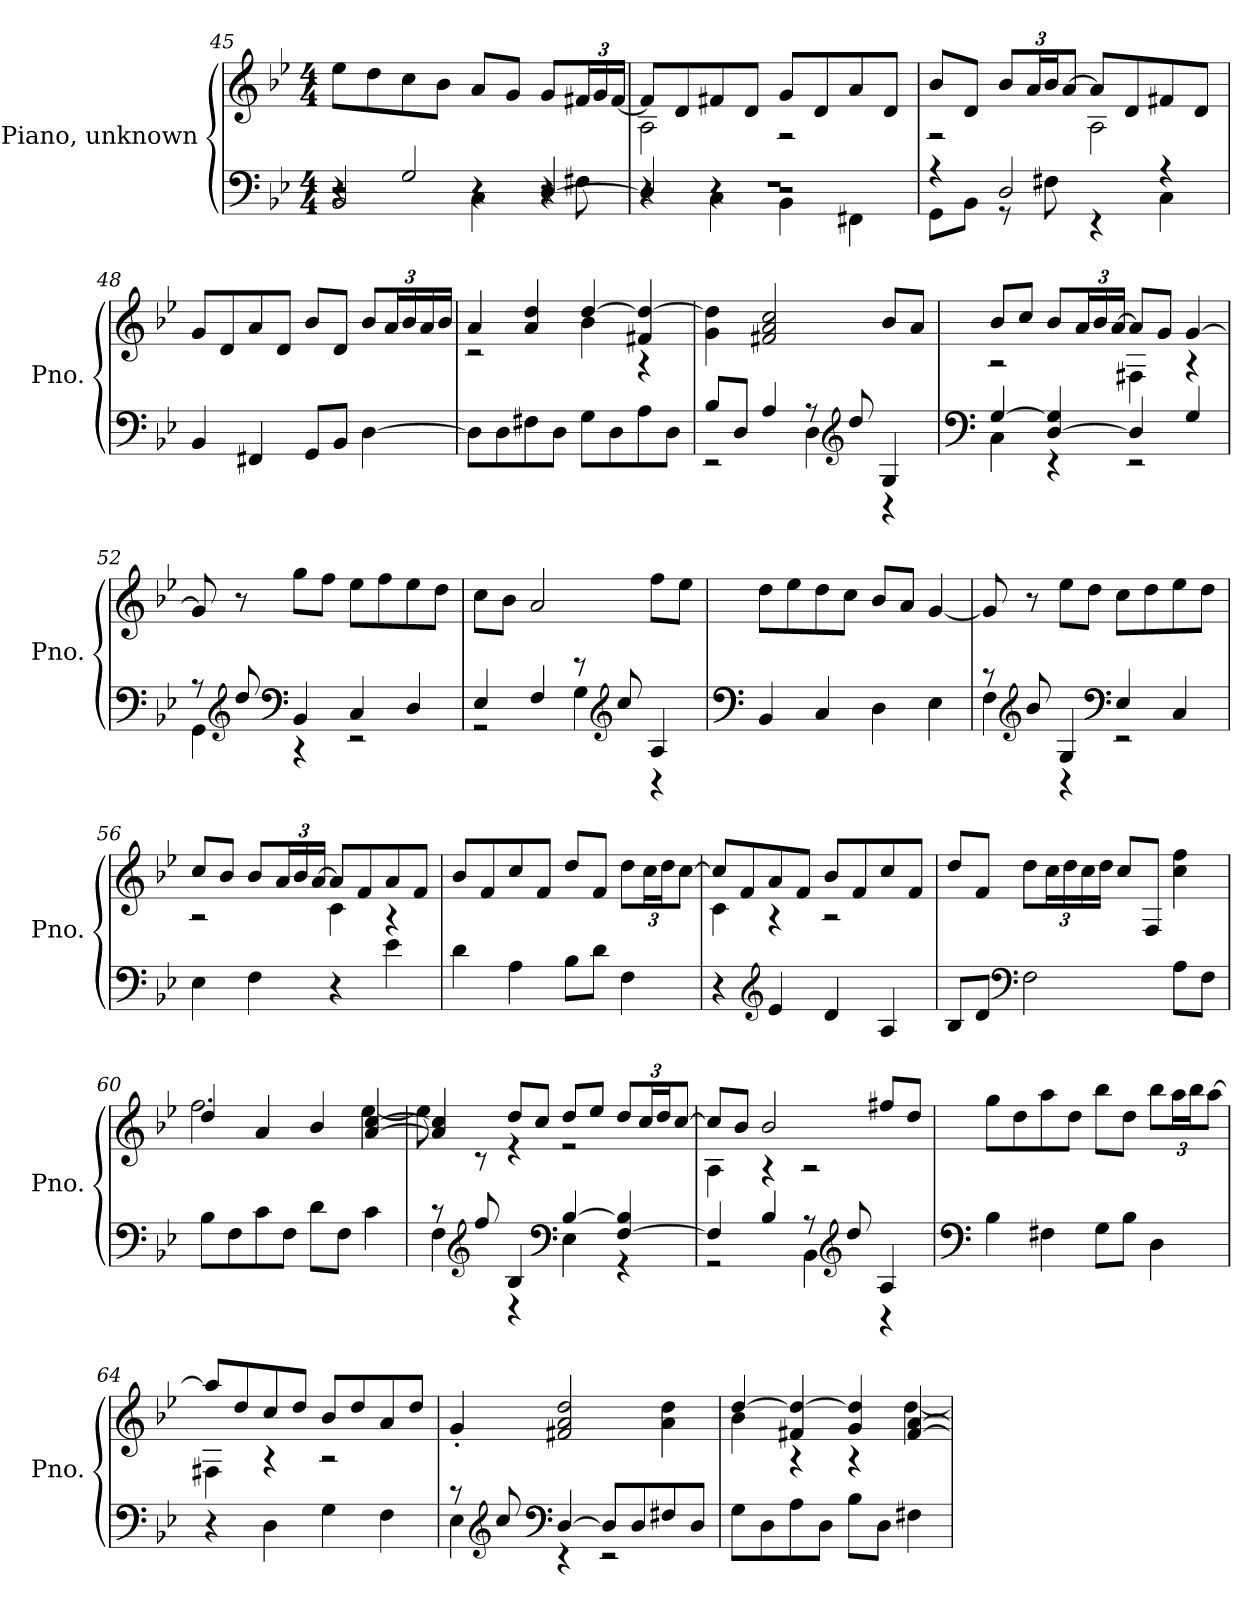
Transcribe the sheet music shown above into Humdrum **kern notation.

**kern	**kern
*part1	*part1
*staff2	*staff1
*I"Piano, unknown	*
*I'Pno.	*
*clefF4	*clefG2
*k[b-e-]	*k[b-e-]
*M4/4	*M4/4
=45	=45
*^	*
*	*^	*
4r	2r	2BB-/	8ee-\L
.	.	.	8dd\
2G/	.	.	8cc\
.	.	.	8b-\J
.	4C\	4r	8a/L
.	.	.	8g/J
4r	8r	[4D/	8g/L
*	*	*	*Xbrackettup
.	8F#X\	.	24f#X/L
.	.	.	24g/
.	.	.	[24f#/JJ
=46	=46	=46	=46
*	*	*	*^
1r	4r	4D/]	8f#/L]	2A\
.	.	.	8d/	.
.	4C\	4r	8f#X/	.
.	.	.	8d/J	.
.	4BB-\	2r	8g/L	2r
.	.	.	8d/	.
.	4FF#X\	.	8a/	.
.	.	.	8d/J	.
*	*v	*v	*	*
!!LO:LB:g=z	!!
=47	=47	=47	=47
4r	8GG\L	8b-/L	2r
.	8BB-\J	8d/J	.
2D/	8r	12b-/L	.
.	.	24a/L	.
.	8F#X\	24b-/J	.
.	.	[12a/J	.
.	4r	8a/L]	2A\
.	.	8d/	.
4r	4C\	8f#X/	.
.	.	8d/J	.
*v	*v	*	*
*	*v	*v
=48	=48
4BB-/	8g/L
.	8d/
4FF#X/	8a/
.	8d/J
8GG/L	8b-/L
8BB-/J	8d/J
[4D\	12b-/L
.	24a/L
.	24b-/
.	24a/
.	24b-/JJ
=49	=49
*	*^
8D\L]	4a/	2r
8D\	.	.
8F#X\	4a/ 4dd/	.
8D\J	.	.
8G\L	[4dd/	4b-\
8D\	.	.
8A\	4f#X/ 4dd/_	4r
8D\J	.	.
*	*v	*v
=50	=50
*^	*
8B-/L	2r	4g\ 4dd\]
8D/J	.	.
4A/	.	2f#X/ 2a/ 2cc/
8r	4D\	.
*clefG2	*	*
8dd/	.	.
4G/	4r	8b-/L
.	.	8a/J
!!LO:LB:g=z
=51	=51	=51
*clefF4	*	*
*	*	*^
[4G/	4C\	8b-/L	2r
.	.	8cc/J	.
[4D/ 4G/]	4r	8b-/L	.
.	.	24a/L	.
.	.	24b-/	.
.	.	[24a/JJ	.
4D/]	2r	8a/L]	4F#X\
.	.	8g/J	.
4G/	.	[4g/	4r
*	*	*v	*v
=52	=52	=52
8r	4GG\	8g/]
*clefG2	*	*
8dd/	.	8r
*clefF4	*	*
4BB-/	4r	8gg\L
.	.	8ff\J
4C/	2r	8ee-\L
.	.	8ff\
4D/	.	8ee-\
.	.	8dd\J
=53	=53	=53
4E-/	2r	8cc\L
.	.	8b-\J
4F/	.	2a/
8r	4G\	.
*clefG2	*	*
8cc/	.	.
4A/	4r	8ff\L
.	.	8ee-\J
*v	*v	*
=54	=54
*clefF4	*
4BB-/	8dd\L
.	8ee-\
4C/	8dd\
.	8cc\J
4D\	8b-/L
.	8a/J
4E-\	[4g/
!!LO:LB:g=z
=55	=55
*^	*
8r	4F\	8g/]
*clefG2	*	*
8b-/	.	8r
4G/	4r	8ee-\L
.	.	8dd\J
*clefF4	*	*
4E-/	2r	8cc\L
.	.	8dd\
4C/	.	8ee-\
.	.	8dd\J
*v	*v	*
=56	=56
*	*^
4E-\	8cc/L	2r
.	8b-/J	.
4F\	8b-/L	.
.	24a/L	.
.	24b-/	.
.	[24a/JJ	.
4r	8a/L]	4c\
.	8f/	.
4e-\	8a/	4r
.	8f/J	.
*	*v	*v
=57	=57
4d\	8b-/L
.	8f/
4A\	8cc/
.	8f/J
8B-\L	8dd/L
8d\J	8f/J
4F\	12dd\L
.	24cc\L
.	24dd\J
.	[12cc\J
=58	=58
*	*^
4r	8cc/L]	4c\
.	8f/	.
*clefG2	*	*
4e-/	8a/	4r
.	8f/J	.
4d/	8b-/L	2r
.	8f/	.
4A/	8cc/	.
.	8f/J	.
*	*v	*v
!!LO:LB:g=z
=59	=59
8B-/L	8dd/L
8d/J	8f/J
*clefF4	*
2F\	12dd\L
.	24cc\L
.	24dd\
.	24cc\
.	24dd\JJ
.	8cc/L
.	8F/J
8A\L	4cc\ 4ff\
8F\J	.
=60	=60
*	*^
8B-\L	4dd/	2.ff\
8F\	.	.
8c\	4a/	.
8F\J	.	.
8d\L	4b-/	.
8F\J	.	.
4c\	[4a/ [4cc/	[4ee-\
=61	=61	=61
*^	*	*
8r	4F\	4a/] 4cc/]	8ee-\]
*clefG2	*	*	*
8ff/	.	.	8r
4B-/	4r	8dd/L	4r
.	.	8cc/J	.
*clefF4	*	*	*
[4B-/	4E-\	8dd/L	2r
.	.	8ee-/J	.
[4F/ 4B-/]	4r	12dd/L	.
.	.	24cc/L	.
.	.	24dd/J	.
.	.	[12cc/J	.
=62	=62	=62	=62
4F/]	2r	8cc/L]	4A\
.	.	8b-/J	.
4B-/	.	2b-/	4r
8r	4BB-\	.	2r
*clefG2	*	*	*
8dd/	.	.	.
4A/	4r	8ff#X/L	.
.	.	8dd/J	.
*v	*v	*	*
*	*v	*v
!!LO:LB:g=z
=63	=63
*clefF4	*
4B-\	8gg\L
.	8dd\
4F#X\	8aa\
.	8dd\J
8G\L	8bb-\L
8B-\J	8dd\J
4D\	12bb-\L
.	24aa\L
.	24bb-\J
.	[12aa\J
=64	=64
*	*^
4r	8aa/L]	4F#X\
.	8dd/	.
4D\	8cc/	4r
.	8dd/J	.
4G\	8b-/L	2r
.	8dd/	.
4F\	8a/	.
.	8dd/J	.
*	*v	*v
=65	=65
*^	*
8r	4E-\	4g'/
*clefG2	*	*
8cc/	.	.
*clefF4	*	*
[4D/	4r	2f#X/ 2a/ 2dd/
8D/L]	2r	.
8D/	.	.
8F#X/	.	4a\ 4dd\
8D/J	.	.
*v	*v	*
=66	=66
*	*^
8G\L	[4dd/	4b-\
8D\	.	.
8A\	4f#X/ 4dd/_	4r
8D\J	.	.
8B-\L	4g/ 4dd/]	4r
8D\J	.	.
4F#X\	[4f#/ [4a/	[4dd\
*	*v	*v
=	=
*-	*-
